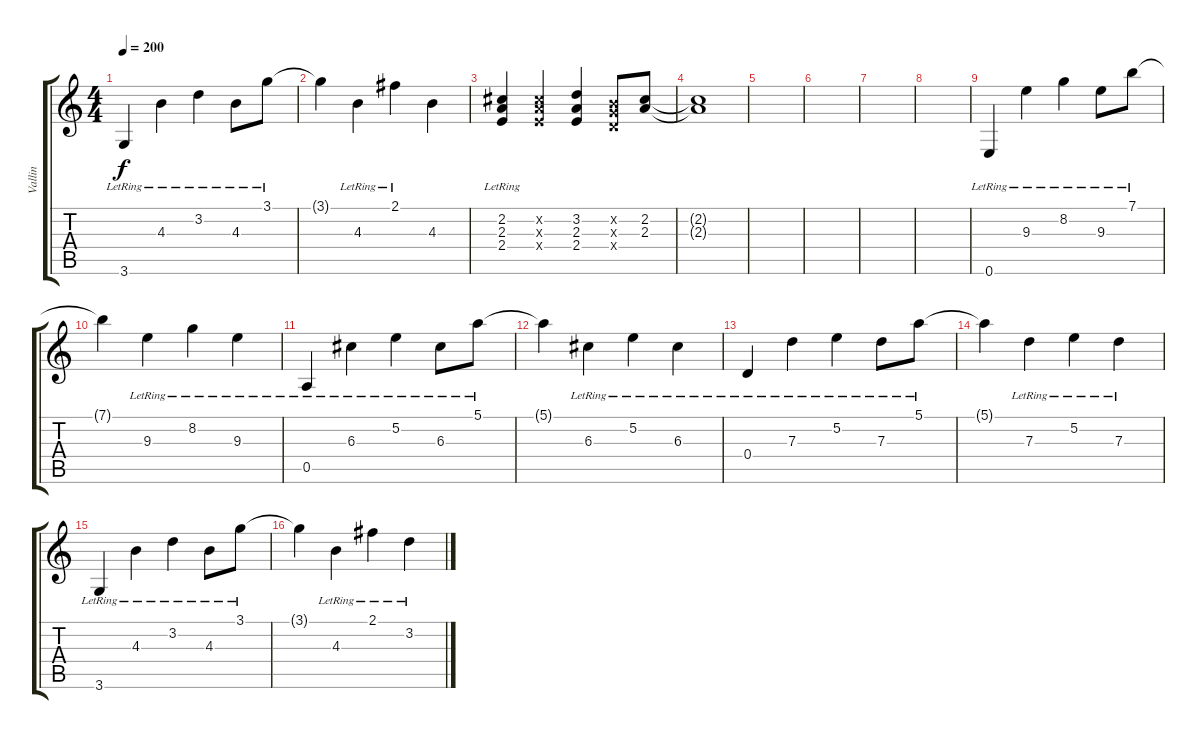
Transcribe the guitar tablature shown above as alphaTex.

\track ("Vallin" "Vallin") {instrument electricguitarmuted}
\staff {score tabs}
\tuning (E4 B3 G3 D3 A2 E2) {hide}
\ts (4 4)
\tempo 200
\clef g2
\ks c
3.6{lr}.4{dy f} 4.3{lr}.4 3.2{lr}.4 4.3{lr}.8 3.1{lr}.8 |
3.1{t}.4 4.3{lr}.4 2.1{lr}.4 4.3.4 |
(2.2{lr} 2.3{lr} 2.4{lr}).4 (2.2{x} 2.3{x} 2.4{x}).4 (3.2 2.3 2.4).4 (0.2{x} 0.3{x} 0.4{x}).8 (2.2 2.3).8 |
(2.2{t} 2.3{t}).1 |
|
|
|
|
0.6{lr}.4 9.3{lr}.4 8.2{lr}.4 9.3{lr}.8 7.1{lr}.8 |
7.1{t}.4 9.3{lr}.4 8.2{lr}.4 9.3{lr}.4 |
0.5{lr}.4 6.3{lr}.4 5.2{lr}.4 6.3{lr}.8 5.1{lr}.8 |
5.1{t}.4 6.3{lr}.4 5.2{lr}.4 6.3{lr}.4 |
0.4{lr}.4 7.3{lr}.4 5.2{lr}.4 7.3{lr}.8 5.1{lr}.8 |
5.1{t}.4 7.3{lr}.4 5.2{lr}.4 7.3{lr}.4 |
3.6{lr}.4 4.3{lr}.4 3.2{lr}.4 4.3{lr}.8 3.1{lr}.8 |
3.1{t}.4 4.3{lr}.4 2.1{lr}.4 3.2{lr}.4
